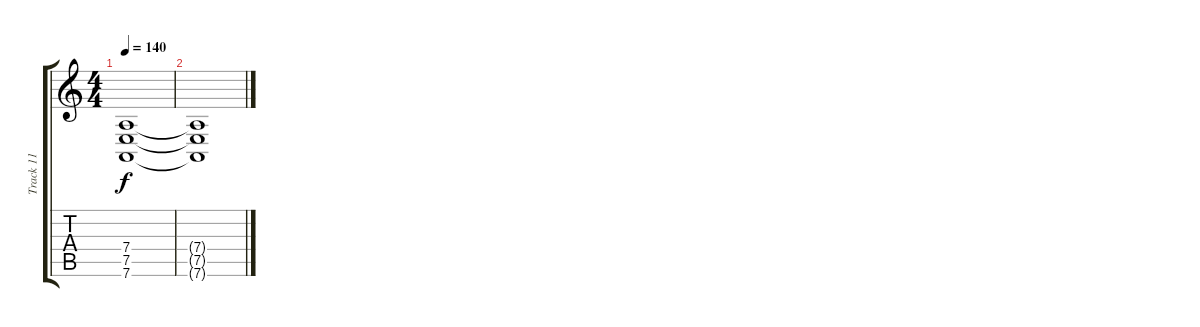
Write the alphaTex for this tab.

\track ("Track 11" "Track 11") {instrument acousticgrandpiano}
\staff {score tabs}
\tuning (E4 B3 G3 D3 A2 D2) {hide}
\ts (4 4)
\tempo 140
\clef g2
\ks c
(7.4{t} 7.5{t} 7.6{t}).1{dy f} |
(7.4{t} 7.5{t} 7.6{t}).1{volume 0}
